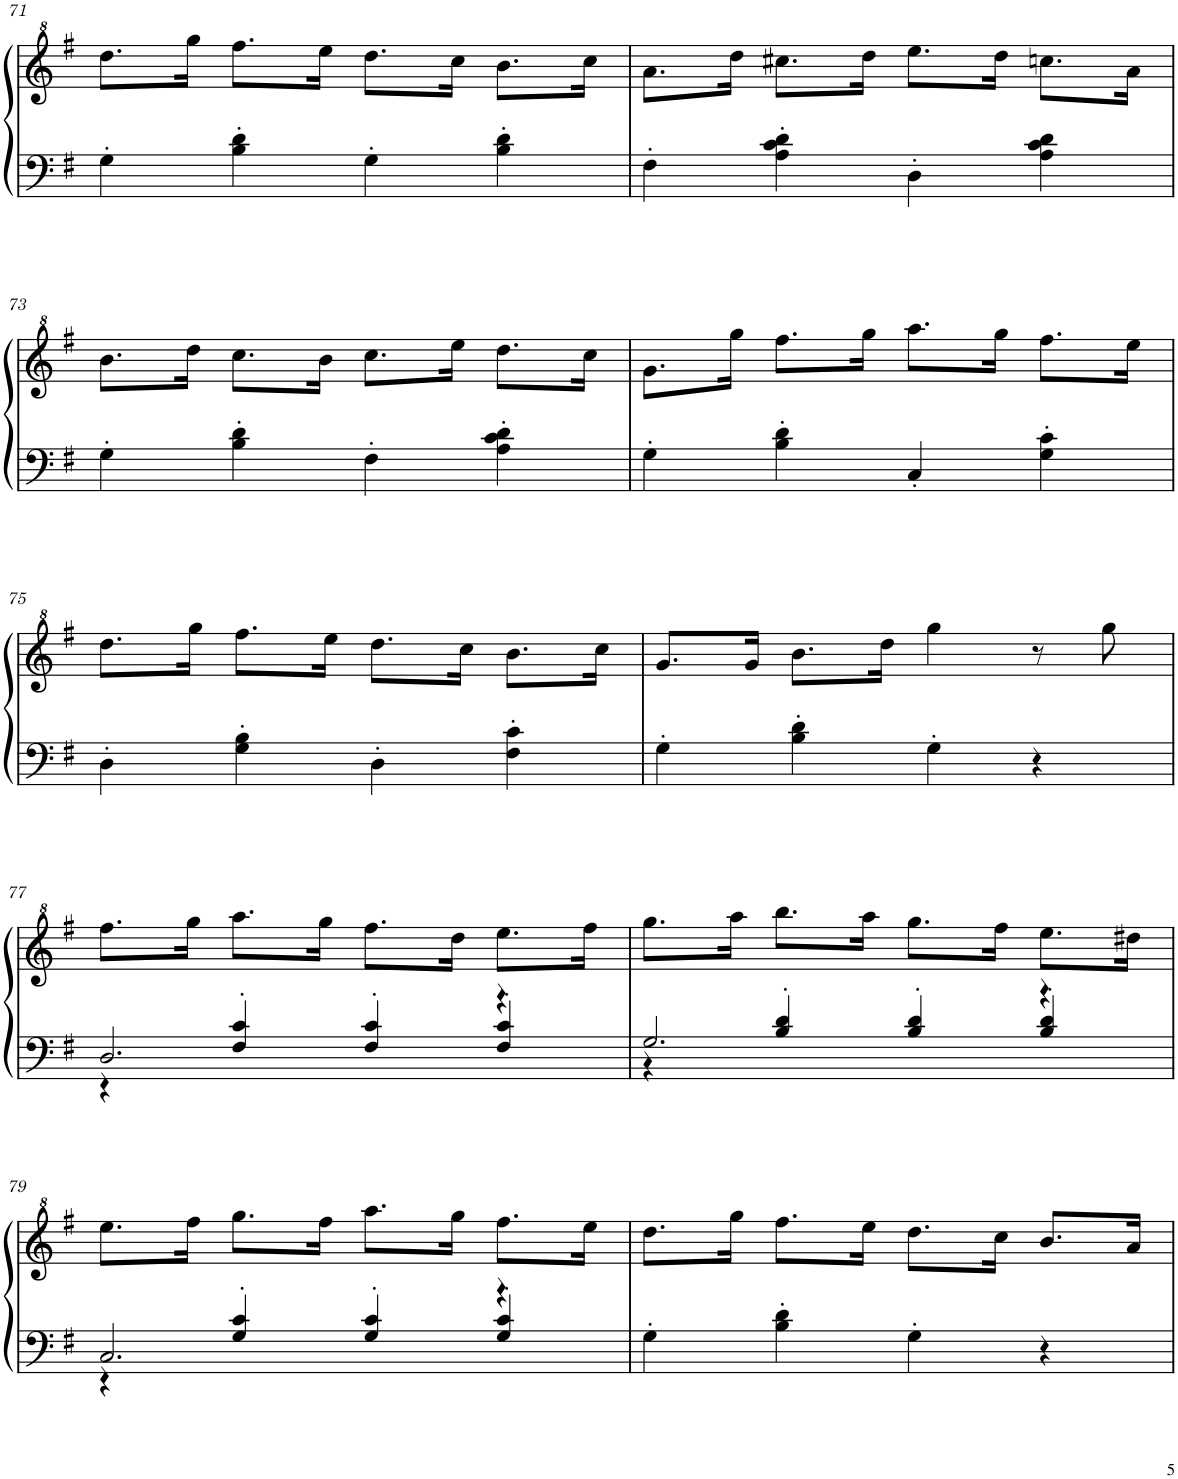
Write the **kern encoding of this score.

**kern	**kern
*part1	*part1
*staff2	*staff1
*I"Piano	*
*I'Pno.	*
!!LO:PB:g=z
*clefF4	*clefG^2
*k[f#]	*k[f#]
*M4/4	*M4/4
=71	=71
4G'\	8.ddd\L
.	16ggg\Jk
4B\' 4d\'	8.fff#\L
.	16eee\Jk
4G'\	8.ddd\L
.	16ccc\Jk
4B\' 4d\'	8.bb\L
.	16ccc\Jk
=72	=72
4F#'\	8.aa\L
.	16ddd\Jk
4A\' 4c\' 4d\'	8.ccc#X\L
.	16ddd\Jk
4D'\	8.eee\L
.	16ddd\Jk
4A\ 4c\ 4d\	8.cccn\L
.	16aa\Jk
!!LO:LB:g=z
=73	=73
4G'\	8.bb\L
.	16ddd\Jk
4B\' 4d\'	8.ccc\L
.	16bb\Jk
4F#'\	8.ccc\L
.	16eee\Jk
4A\' 4c\' 4d\'	8.ddd\L
.	16ccc\Jk
=74	=74
4G'\	8.gg\L
.	16ggg\Jk
4B\' 4d\'	8.fff#\L
.	16ggg\Jk
4C'/	8.aaa\L
.	16ggg\Jk
4G\' 4c\'	8.fff#\L
.	16eee\Jk
!!LO:LB:g=z
=75	=75
4D'\	8.ddd\L
.	16ggg\Jk
4G\' 4B\'	8.fff#\L
.	16eee\Jk
4D'\	8.ddd\L
.	16ccc\Jk
4F#\' 4c\'	8.bb\L
.	16ccc\Jk
=76	=76
4G'\	8.gg/L
.	16gg/Jk
4B\' 4d\'	8.bb\L
.	16ddd\Jk
4G'\	4ggg\
4r	8r
.	8ggg\
!!LO:LB:g=z
=77	=77
*^	*
2.D/	4r	8.fff#\L
.	.	16ggg\Jk
.	4F#/' 4c/'	8.aaa\L
.	.	16ggg\Jk
.	4F#/' 4c/'	8.fff#\L
.	.	16ddd\Jk
4r	4F#/' 4c/'	8.eee\L
.	.	16fff#\Jk
=78	=78	=78
2.G/	4r	8.ggg\L
.	.	16aaa\Jk
.	4B/' 4d/'	8.bbb\L
.	.	16aaa\Jk
.	4B/' 4d/'	8.ggg\L
.	.	16fff#\Jk
4r	4B/' 4d/'	8.eee\L
.	.	16ddd#X\Jk
!!LO:LB:g=z
=79	=79	=79
2.C/	4r	8.eee\L
.	.	16fff#\Jk
.	4G/' 4c/'	8.ggg\L
.	.	16fff#\Jk
.	4G/' 4c/'	8.aaa\L
.	.	16ggg\Jk
4r	4G/' 4c/'	8.fff#\L
.	.	16eee\Jk
*v	*v	*
=80	=80
4G'\	8.ddd\L
.	16ggg\Jk
4B\' 4d\'	8.fff#\L
.	16eee\Jk
4G'\	8.ddd\L
.	16ccc\Jk
4r	8.bb/L
.	16aa/Jk
=	=
*-	*-
